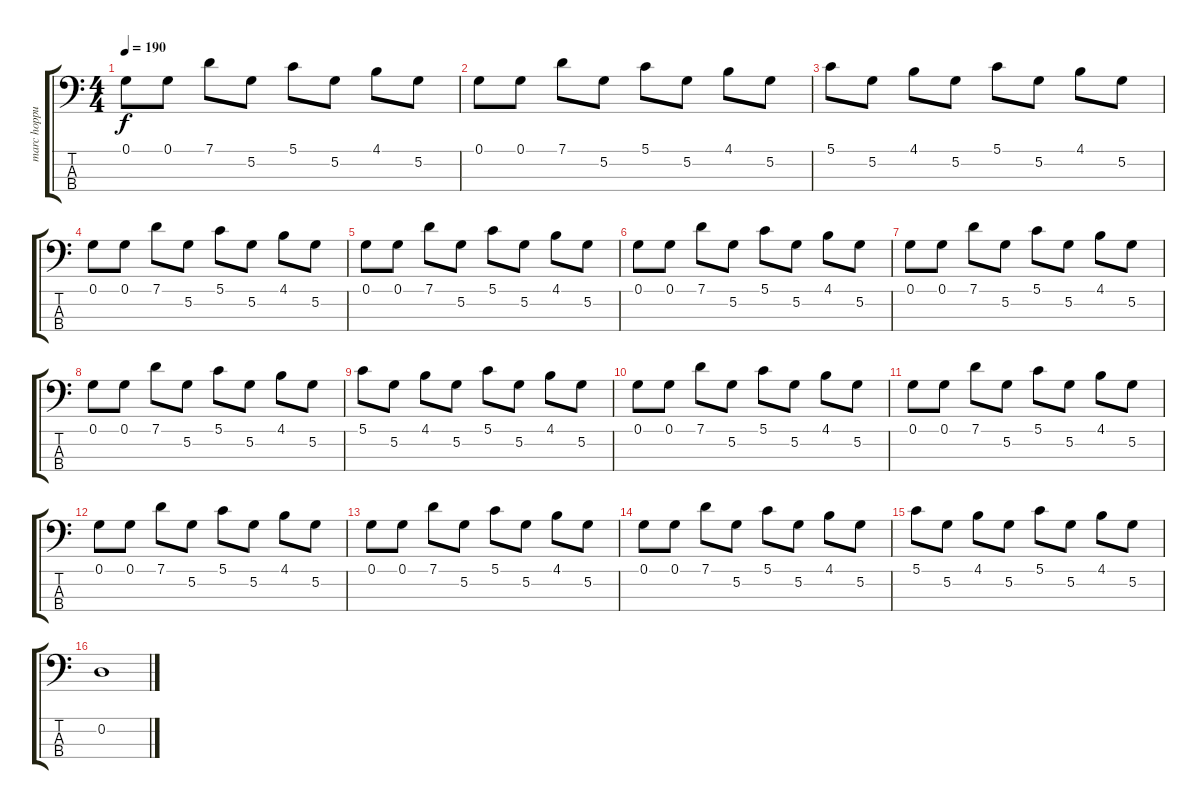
\track ("marc hoppus" "marc hoppu") {instrument electricbasspick}
\staff {score tabs}
\tuning (G2 D2 A1 E1) {hide}
\ts (4 4)
\tempo 190
\clef f4
\ks c
0.1.8{dy f} 0.1.8 7.1.8 5.2.8 5.1.8 5.2.8 4.1.8 5.2.8 |
0.1.8 0.1.8 7.1.8 5.2.8 5.1.8 5.2.8 4.1.8 5.2.8 |
5.1.8 5.2.8 4.1.8 5.2.8 5.1.8 5.2.8 4.1.8 5.2.8 |
0.1.8 0.1.8 7.1.8 5.2.8 5.1.8 5.2.8 4.1.8 5.2.8 |
0.1.8 0.1.8 7.1.8 5.2.8 5.1.8 5.2.8 4.1.8 5.2.8 |
0.1.8 0.1.8 7.1.8 5.2.8 5.1.8 5.2.8 4.1.8 5.2.8 |
0.1.8 0.1.8 7.1.8 5.2.8 5.1.8 5.2.8 4.1.8 5.2.8 |
0.1.8 0.1.8 7.1.8 5.2.8 5.1.8 5.2.8 4.1.8 5.2.8 |
5.1.8 5.2.8 4.1.8 5.2.8 5.1.8 5.2.8 4.1.8 5.2.8 |
0.1.8 0.1.8 7.1.8 5.2.8 5.1.8 5.2.8 4.1.8 5.2.8 |
0.1.8 0.1.8 7.1.8 5.2.8 5.1.8 5.2.8 4.1.8 5.2.8 |
0.1.8 0.1.8 7.1.8 5.2.8 5.1.8 5.2.8 4.1.8 5.2.8 |
0.1.8 0.1.8 7.1.8 5.2.8 5.1.8 5.2.8 4.1.8 5.2.8 |
0.1.8 0.1.8 7.1.8 5.2.8 5.1.8 5.2.8 4.1.8 5.2.8 |
5.1.8 5.2.8 4.1.8 5.2.8 5.1.8 5.2.8 4.1.8 5.2.8 |
0.2.1
